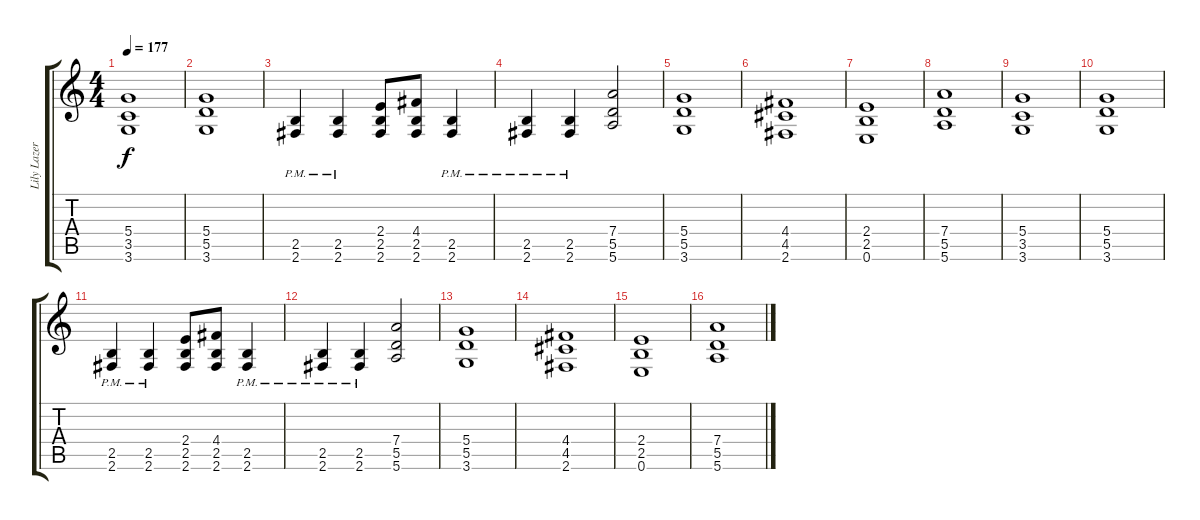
\track ("Lily Lazer (Guitar)" "Lily Lazer") {instrument distortionguitar}
\staff {score tabs}
\tuning (E4 B3 G3 D3 A2 E2) {hide}
\ts (4 4)
\tempo 177
\clef g2
\ks c
(5.4 3.5 3.6).1{dy f} |
(5.4 5.5 3.6).1 |
(2.5{pm} 2.6{pm}).4 (2.5{pm} 2.6{pm}).4 (2.4 2.5 2.6).8 (4.4 2.5 2.6).8 (2.5{pm} 2.6{pm}).4 |
(2.5{pm} 2.6{pm}).4 (2.5{pm} 2.6{pm}).4 (7.4 5.5 5.6).2 |
(5.4 5.5 3.6).1 |
(4.4 4.5 2.6).1 |
(2.4 2.5 0.6).1 |
(7.4 5.5 5.6).1 |
(5.4 3.5 3.6).1 |
(5.4 5.5 3.6).1 |
(2.5{pm} 2.6{pm}).4 (2.5{pm} 2.6{pm}).4 (2.4 2.5 2.6).8 (4.4 2.5 2.6).8 (2.5{pm} 2.6{pm}).4 |
(2.5{pm} 2.6{pm}).4 (2.5{pm} 2.6{pm}).4 (7.4 5.5 5.6).2 |
(5.4 5.5 3.6).1 |
(4.4 4.5 2.6).1 |
(2.4 2.5 0.6).1 |
(7.4 5.5 5.6).1
